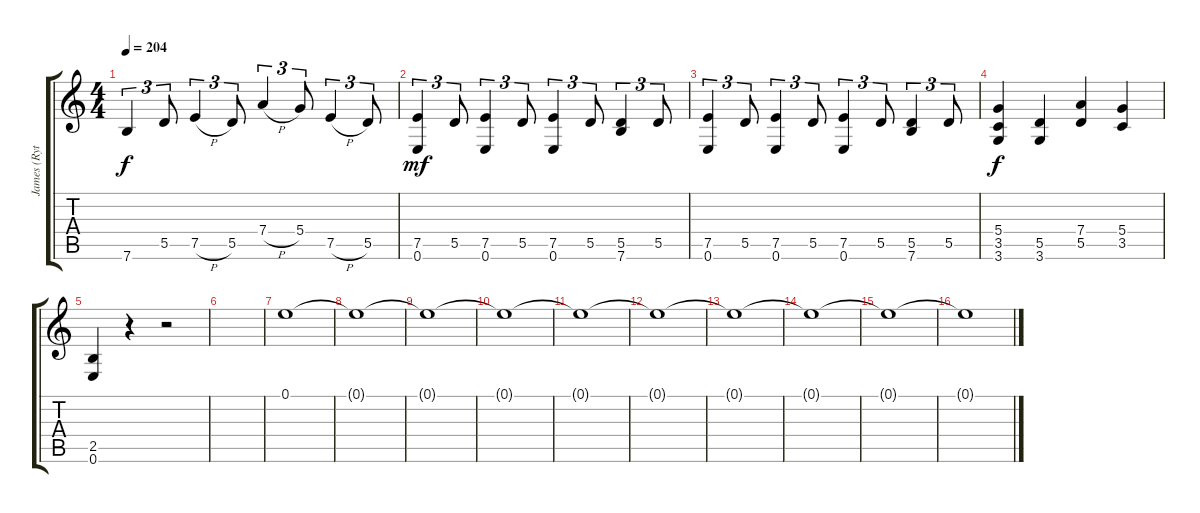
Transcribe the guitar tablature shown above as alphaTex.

\track ("James (Rythm Guitar)" "James (Ryt") {instrument overdrivenguitar}
\staff {score tabs}
\tuning (E4 B3 G3 D3 A2 E2) {hide}
\ts (4 4)
\tempo 204
\clef g2
\ks c
7.6.4{tu (3 2) dy f} 5.5.8{tu (3 2)} 7.5{h}.4{tu (3 2)} 5.5.8{tu (3 2)} 7.4{h}.4{tu (3 2)} 5.4.8{tu (3 2)} 7.5{h}.4{tu (3 2)} 5.5.8{tu (3 2)} |
(7.5 0.6).4{tu (3 2) dy mf} 5.5.8{tu (3 2)} (7.5 0.6).4{tu (3 2)} 5.5.8{tu (3 2)} (7.5 0.6).4{tu (3 2)} 5.5.8{tu (3 2)} (5.5 7.6).4{tu (3 2)} 5.5.8{tu (3 2)} |
(7.5 0.6).4{tu (3 2)} 5.5.8{tu (3 2)} (7.5 0.6).4{tu (3 2)} 5.5.8{tu (3 2)} (7.5 0.6).4{tu (3 2)} 5.5.8{tu (3 2)} (5.5 7.6).4{tu (3 2)} 5.5.8{tu (3 2)} |
(5.4 3.5 3.6).4{dy f} (5.5 3.6).4 (7.4 5.5).4 (5.4 3.5).4 |
(2.5 0.6).4 r.4 r.2 |
|
0.1.1{volume 4} |
0.1{t}.1 |
0.1{t}.1 |
0.1{t}.1 |
0.1{t}.1{volume 8} |
0.1{t}.1 |
0.1{t}.1 |
0.1{t}.1 |
0.1{t}.1 |
0.1{t}.1
